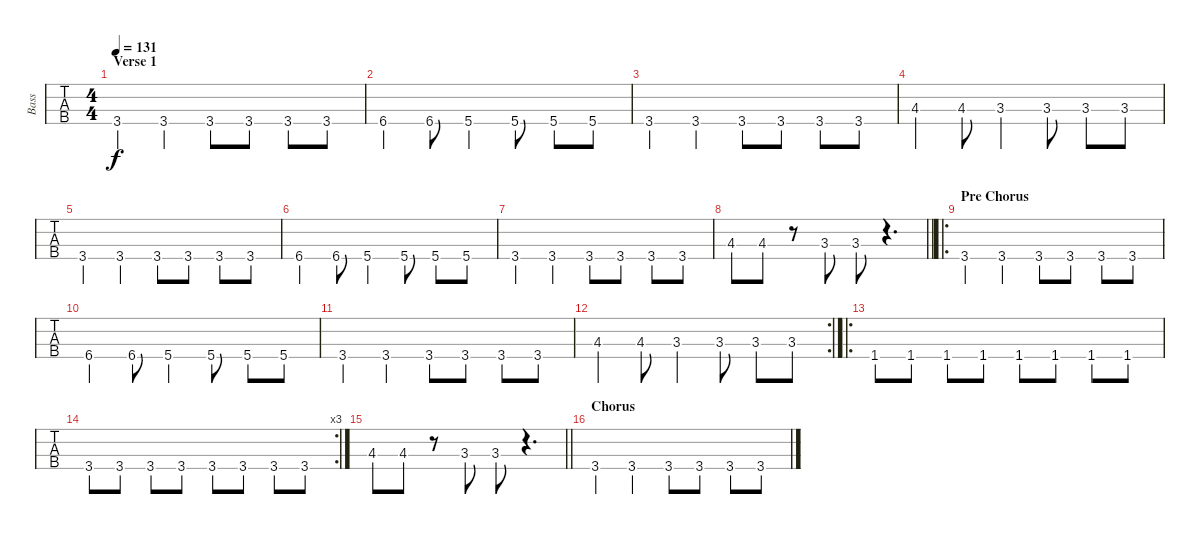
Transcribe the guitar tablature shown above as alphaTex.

\track ("Bass" "Bass") {instrument electricbassfinger}
\staff {tabs}
\tuning (G2 D2 A1 D1) {hide}
\ts (4 4)
\section ("" "Verse 1")
\tempo 131
\clef f4
\ks eb
3.4.4{dy f} 3.4.4 3.4.8 3.4.8 3.4.8 3.4.8 |
6.4.4 6.4.8 5.4.4 5.4.8 5.4.8 5.4.8 |
3.4.4 3.4.4 3.4.8 3.4.8 3.4.8 3.4.8 |
4.3.4 4.3.8 3.3.4 3.3.8 3.3.8 3.3.8 |
3.4.4 3.4.4 3.4.8 3.4.8 3.4.8 3.4.8 |
6.4.4 6.4.8 5.4.4 5.4.8 5.4.8 5.4.8 |
3.4.4 3.4.4 3.4.8 3.4.8 3.4.8 3.4.8 |
\barLineRight lightlight
4.3.8 4.3.8 r.8 3.3.8 3.3.8 r.4{d} |
\ro
\section ("" "Pre Chorus")
3.4.4 3.4.4 3.4.8 3.4.8 3.4.8 3.4.8 |
6.4.4 6.4.8 5.4.4 5.4.8 5.4.8 5.4.8 |
3.4.4 3.4.4 3.4.8 3.4.8 3.4.8 3.4.8 |
\rc 2
4.3.4 4.3.8 3.3.4 3.3.8 3.3.8 3.3.8 |
\ro
1.4.8 1.4.8 1.4.8 1.4.8 1.4.8 1.4.8 1.4.8 1.4.8 |
\rc 3
3.4.8 3.4.8 3.4.8 3.4.8 3.4.8 3.4.8 3.4.8 3.4.8 |
\barLineRight lightlight
4.3.8 4.3.8 r.8 3.3.8 3.3.8 r.4{d} |
\section ("" "Chorus")
3.4.4 3.4.4 3.4.8 3.4.8 3.4.8 3.4.8
